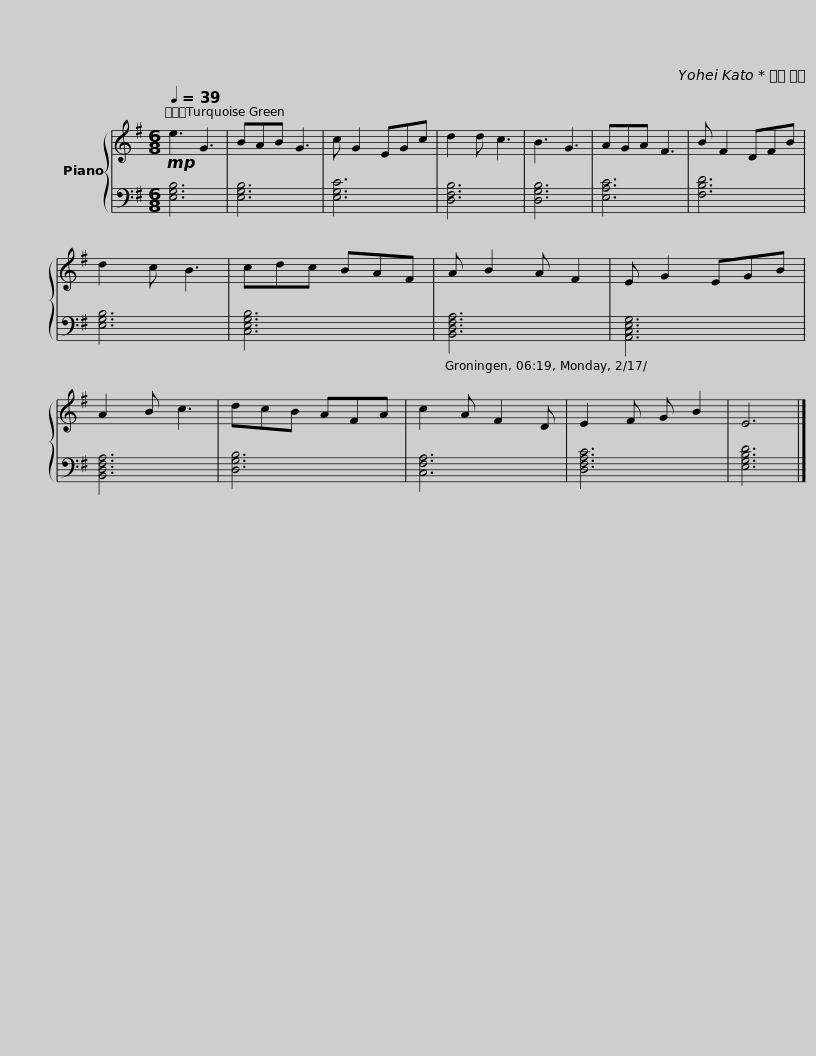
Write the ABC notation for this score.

X:1
%%score { 1 | 2 }
L:1/8
Q:1/4=39
M:6/8
I:linebreak $
K:G
V:1 treble
V:2 bass
V:1
!mp! e3 G3 | BAB G3 | c G2 EGc | d2 d c3 | B3 G3 | %5
 AGA F3 | B F2 DFB | d2 c B3 | cdc BAF |$ A B2 A F2 | %10
 E G2 EGB | A2 B c3 | dcB AFA | c2 A F2 D | E2 F G B2 | %15
 E6 |] %16
V:2
 [E,G,B,]6 | [E,G,B,]6 | [E,G,C]6 | [D,F,B,]6 | [D,G,B,]6 | %5
 [E,A,C]6 | [F,B,D]6 | [E,G,B,]6 | [C,E,G,B,]6 |$ [B,,D,F,A,]6 | %10
 [A,,C,E,G,]6 | [B,,D,F,A,]6 | [D,G,B,]6 | [C,F,A,]6 | [D,F,A,C]6 | %15
 [E,G,B,D]6 |] %16
